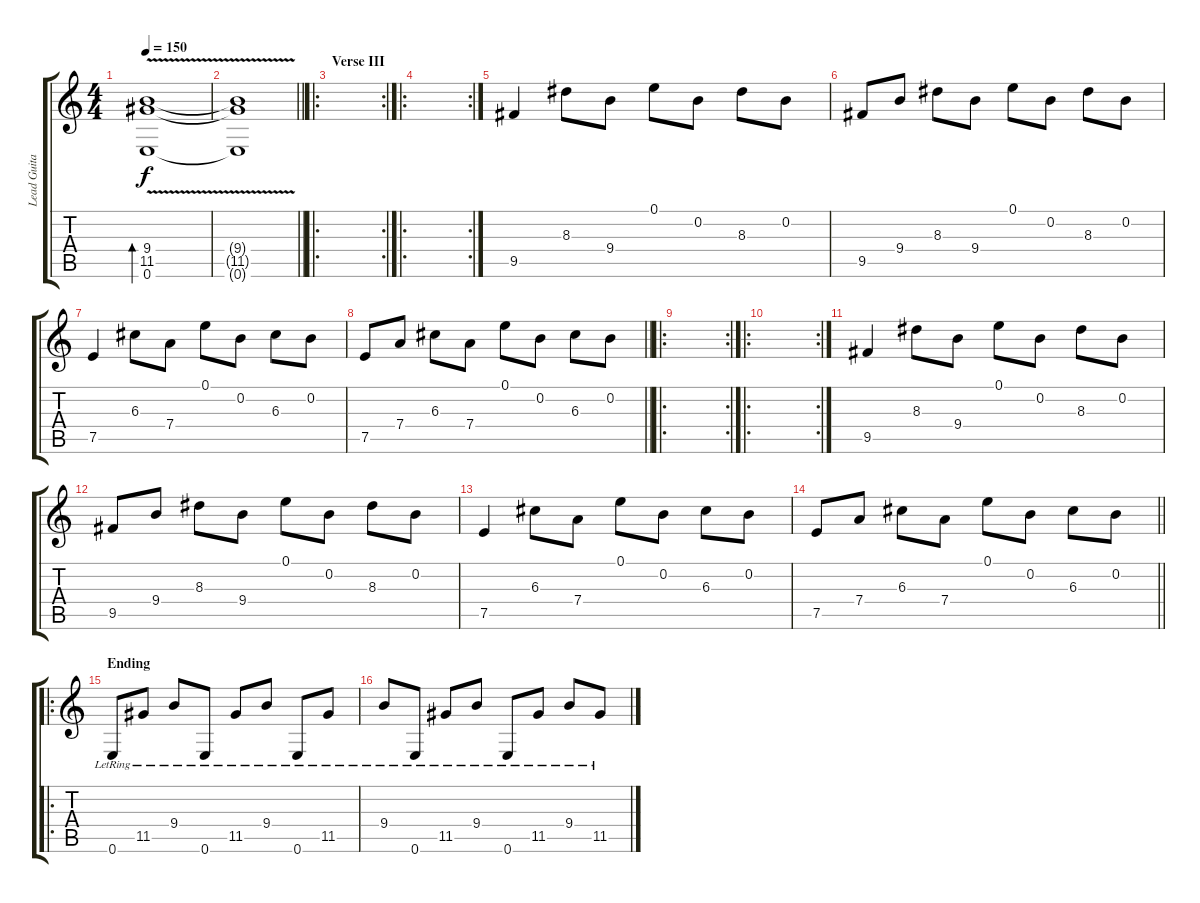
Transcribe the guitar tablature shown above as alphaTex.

\track ("Lead Guitar" "Lead Guita") {instrument acousticguitarsteel}
\staff {score tabs}
\tuning (E4 B3 G3 D3 A2 E2) {hide}
\ts (4 4)
\tempo 150
\clef g2
\ks c
(9.4{v} 11.5{v} 0.6{v}).1{bd 60 dy f} |
\barLineRight lightlight
(9.4{t} 11.5{t} 0.6{t}).1 |
\ro
\rc 2
\section ("" "Verse III")
|
\ro
\rc 2
|
9.5.4 8.3.8 9.4.8 0.1.8 0.2.8 8.3.8 0.2.8 |
9.5.8 9.4.8 8.3.8 9.4.8 0.1.8 0.2.8 8.3.8 0.2.8 |
7.5.4 6.3.8 7.4.8 0.1.8 0.2.8 6.3.8 0.2.8 |
\barLineRight lightlight
7.5.8 7.4.8 6.3.8 7.4.8 0.1.8 0.2.8 6.3.8 0.2.8 |
\ro
\rc 2
|
\ro
\rc 2
|
9.5.4 8.3.8 9.4.8 0.1.8 0.2.8 8.3.8 0.2.8 |
9.5.8 9.4.8 8.3.8 9.4.8 0.1.8 0.2.8 8.3.8 0.2.8 |
7.5.4 6.3.8 7.4.8 0.1.8 0.2.8 6.3.8 0.2.8 |
\barLineRight lightlight
7.5.8 7.4.8 6.3.8 7.4.8 0.1.8 0.2.8 6.3.8 0.2.8 |
\ro
\section ("" "Ending")
0.6{lr}.8 11.5{lr}.8 9.4{lr}.8 0.6{lr}.8 11.5{lr}.8 9.4{lr}.8 0.6{lr}.8 11.5{lr}.8 |
9.4{lr}.8 0.6{lr}.8 11.5{lr}.8 9.4{lr}.8 0.6{lr}.8 11.5{lr}.8 9.4{lr}.8 11.5{lr}.8
